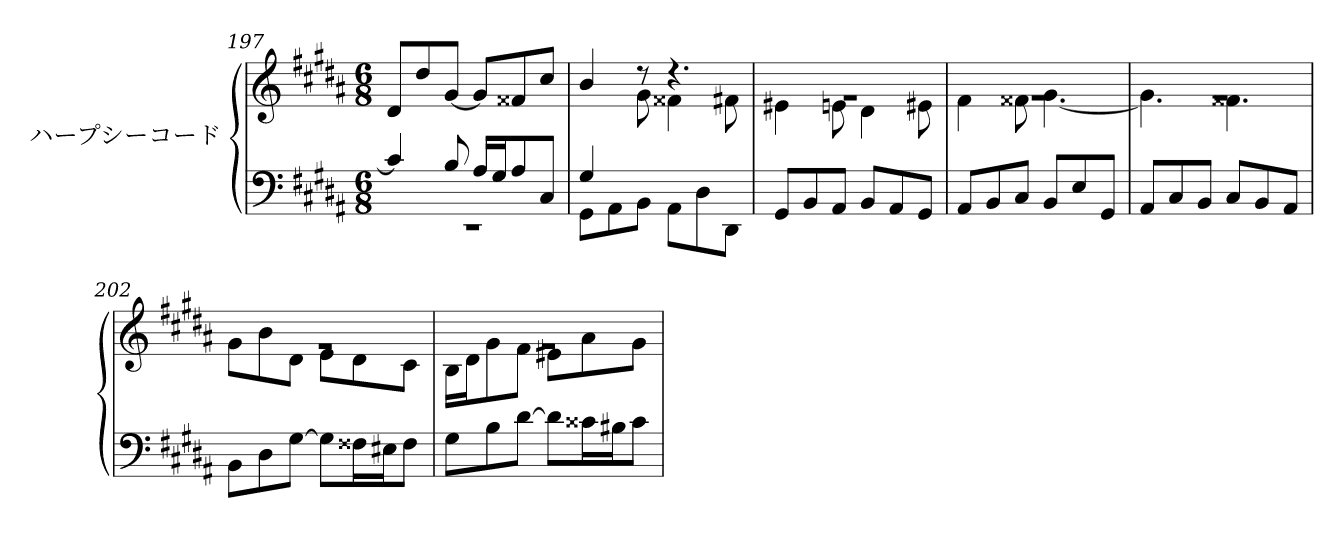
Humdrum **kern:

**kern	**kern
*part1	*part1
*staff2	*staff1
*I"ハープシーコード	*
*clefF4	*clefG2
*k[f#c#g#d#a#]	*k[f#c#g#d#a#]
*M6/8	*M6/8
=197	=197
*^	*
4c#/]	2.rEE	8d#/L
.	.	8dd#/
8B/	.	[8g#/J
16A#/LL	.	8g#/L]
16G#/J	.	.
8A#/	.	8f##X/
8C#/J	.	8cc#/J
=198	=198	=198
*	*	*^
4G#/	8GG#\L	4b/	4ryy
.	8AA#\	.	.
2ryy	8BB\J	8rdd	8g#\
.	8AA#\L	4.rdd	4f##X\
.	8D#\	.	.
.	8DD#\J	.	8f#X\
*v	*v	*	*
!!LO:LB:g=z	!!
=199	=199	=199
8GG#/L	2.rg	4e#X\
8BB/	.	.
8AA#/J	.	8en\
8BB/L	.	4d#\
8AA#/	.	.
8GG#/J	.	8e#X\
=200	=200	=200
8AA#/L	2.rg	4f#\
8BB/	.	.
8C#/J	.	8f##X\
8BB/L	.	[4.g#\
8E/	.	.
8GG#/J	.	.
=201	=201	=201
8AA#/L	2.rg	4.g#\]
8C#/	.	.
8BB/J	.	.
8C#/L	.	4.f##X\
8BB/	.	.
8AA#/J	.	.
=202	=202	=202
8BB\L	2.rg	8g#\L
8D#\	.	8b\
[8G#\J	.	8d#\J
8G#\L]	.	8e\L
16F##X\L	.	8d#\
16E#X\J	.	.
8F##\J	.	8c#\J
=203	=203	=203
8G#\L	2.rg	16B\LL
.	.	16d#\J
8B\	.	8g#\
[8d#\J	.	8f#\J
8d#\L]	.	8e#X\L
16c##X\L	.	8a#\
16B#X\J	.	.
8c##\J	.	8g#\J
*	*v	*v
=	=
*-	*-
